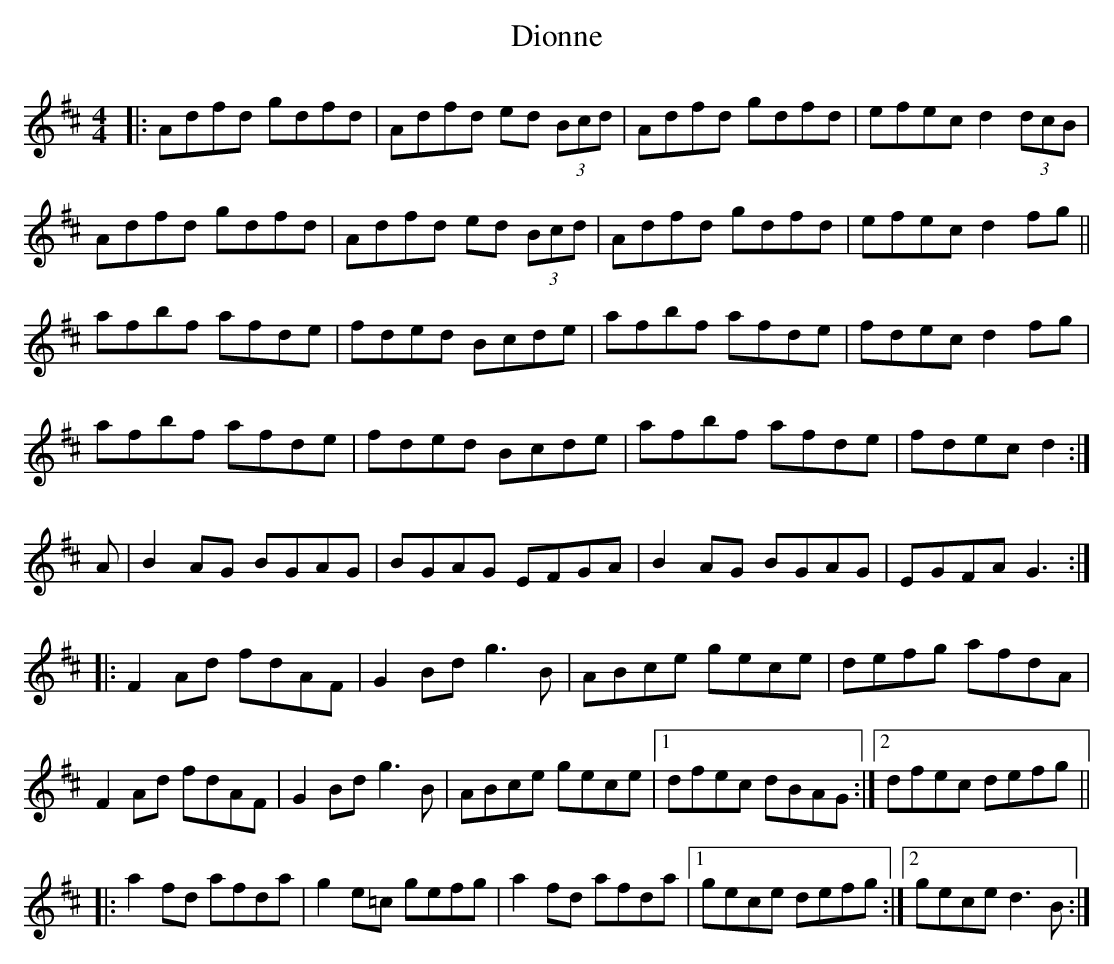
X:1
T: Dionne
M: 4/4
L: 1/8
K: Dmaj
|:Adfd gdfd|Adfd ed (3Bcd|Adfd gdfd|efec d2(3dcB|
Adfd gdfd|Adfd ed (3Bcd|Adfd gdfd|efec d2fg||
afbf afde|fded Bcde|afbf afde|fdec d2fg|
afbf afde|fded Bcde|afbf afde|fdec d2:|
A|B2AG BGAG|BGAG EFGA|B2AG BGAG|EGFA G3:|
|:F2Ad fdAF|G2Bd g3B|ABce gece|defg afdA|
F2Ad fdAF|G2Bd g3B|ABce gece|1 dfec dBAG:|2 dfec defg||
|:a2fd afda|g2e=c gefg|a2fd afda|1 gece defg:|2 gece d3B:|
